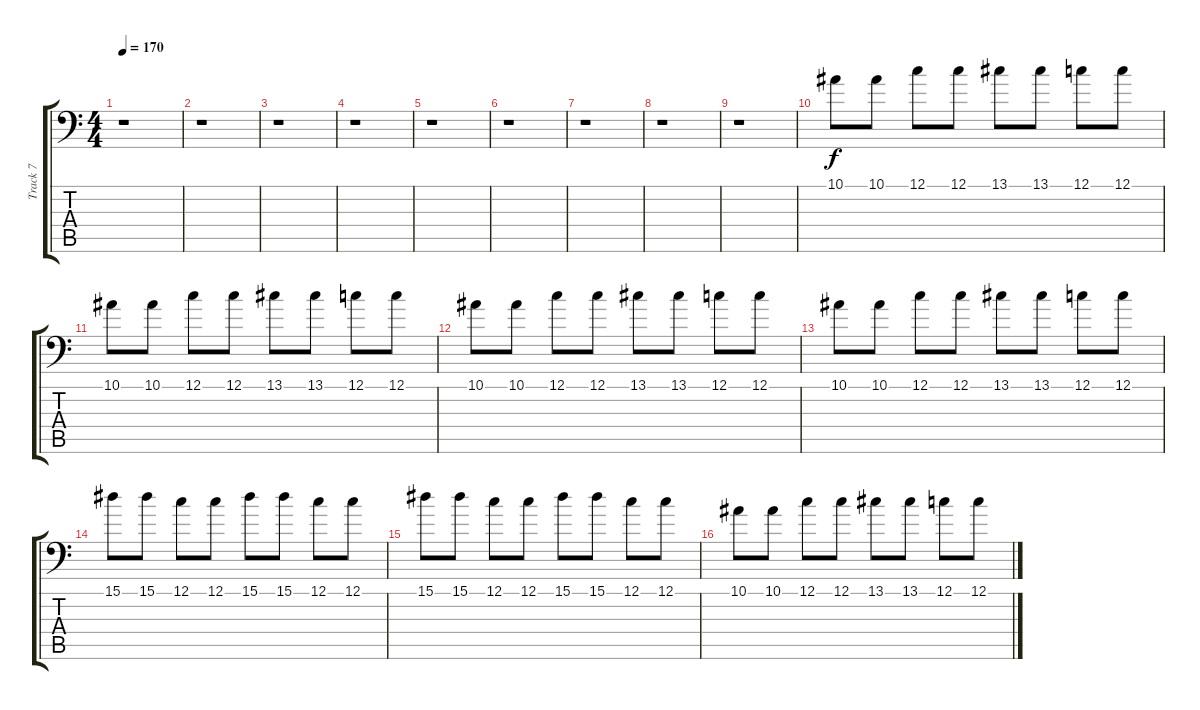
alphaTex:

\track ("Track 7" "Track 7") {instrument acousticgrandpiano}
\staff {score tabs}
\tuning (C4 G3 Eb3 Bb2 F2 Bb1) {hide}
\ts (4 4)
\tempo 170
\clef f4
\ks c
r.1{dy f} |
r.1 |
r.1 |
r.1 |
r.1 |
r.1 |
r.1 |
r.1 |
r.1 |
10.1.8 10.1.8 12.1.8 12.1.8 13.1.8 13.1.8 12.1.8 12.1.8 |
10.1.8 10.1.8 12.1.8 12.1.8 13.1.8 13.1.8 12.1.8 12.1.8 |
10.1.8 10.1.8 12.1.8 12.1.8 13.1.8 13.1.8 12.1.8 12.1.8 |
10.1.8 10.1.8 12.1.8 12.1.8 13.1.8 13.1.8 12.1.8 12.1.8 |
15.1.8 15.1.8 12.1.8 12.1.8 15.1.8 15.1.8 12.1.8 12.1.8 |
15.1.8 15.1.8 12.1.8 12.1.8 15.1.8 15.1.8 12.1.8 12.1.8 |
10.1.8 10.1.8 12.1.8 12.1.8 13.1.8 13.1.8 12.1.8 12.1.8
